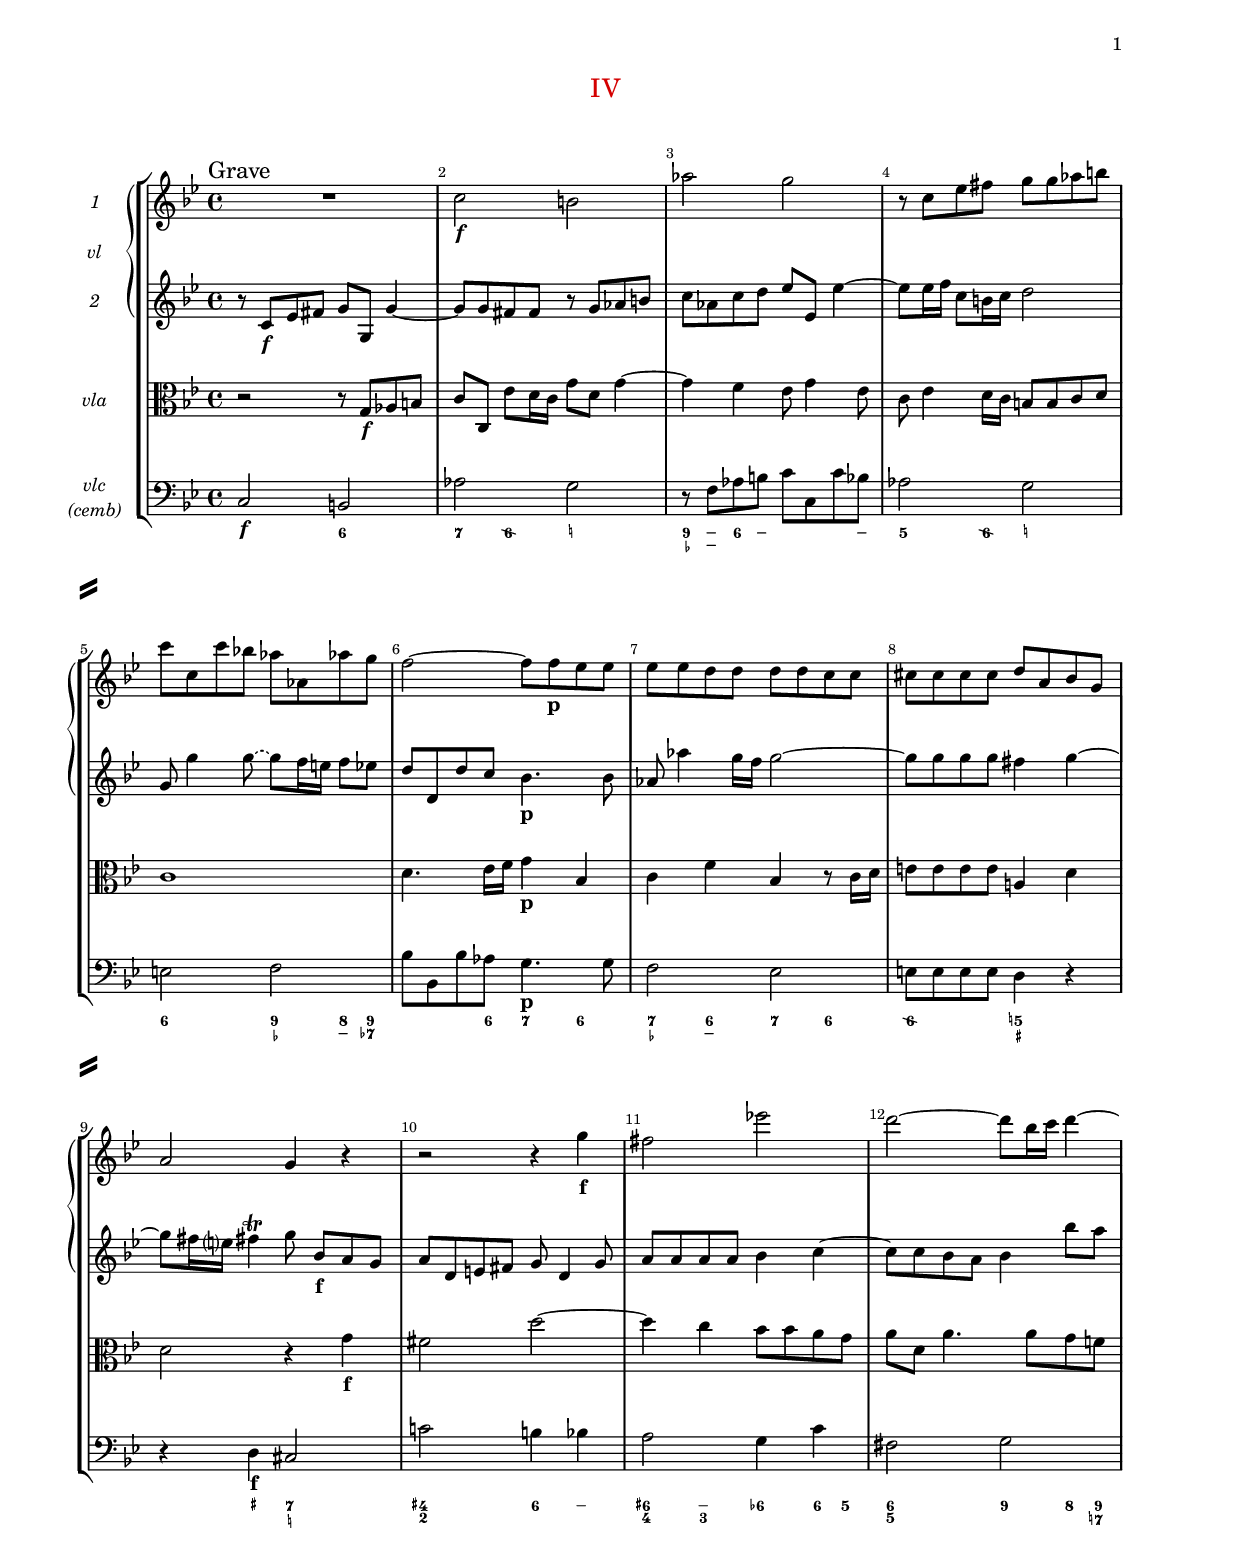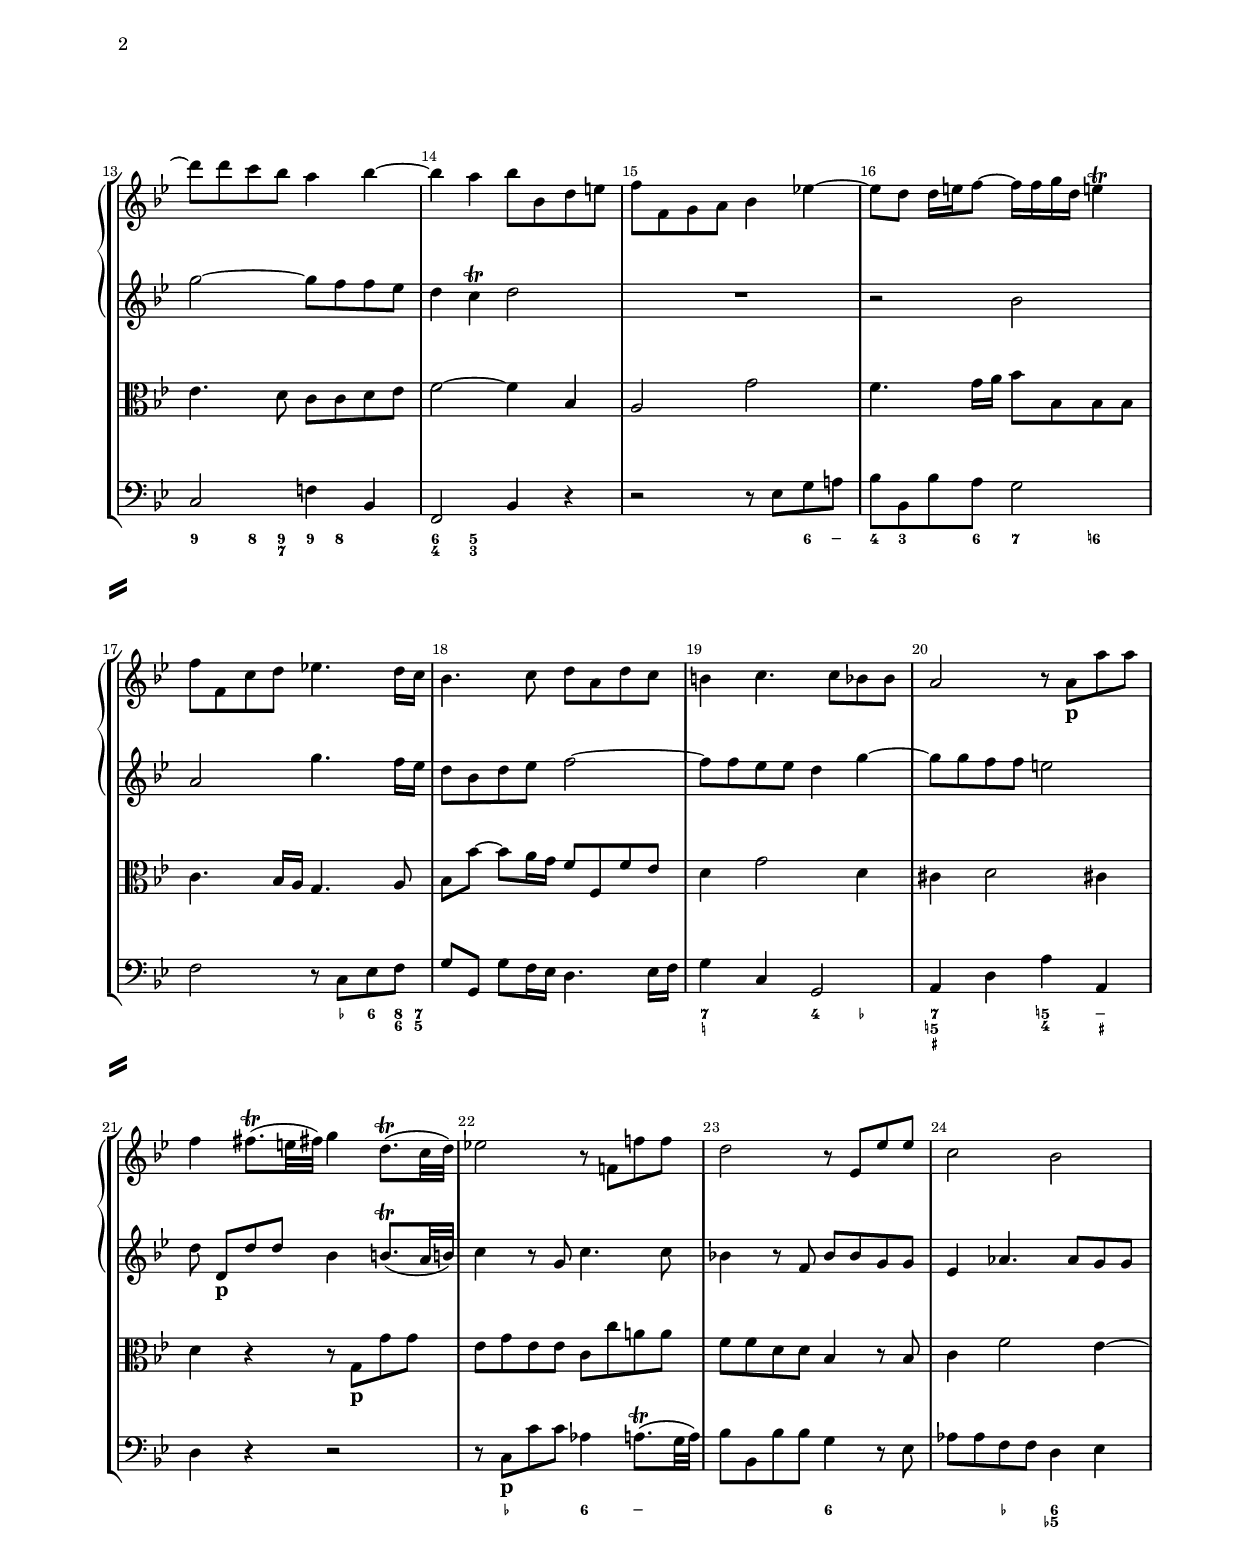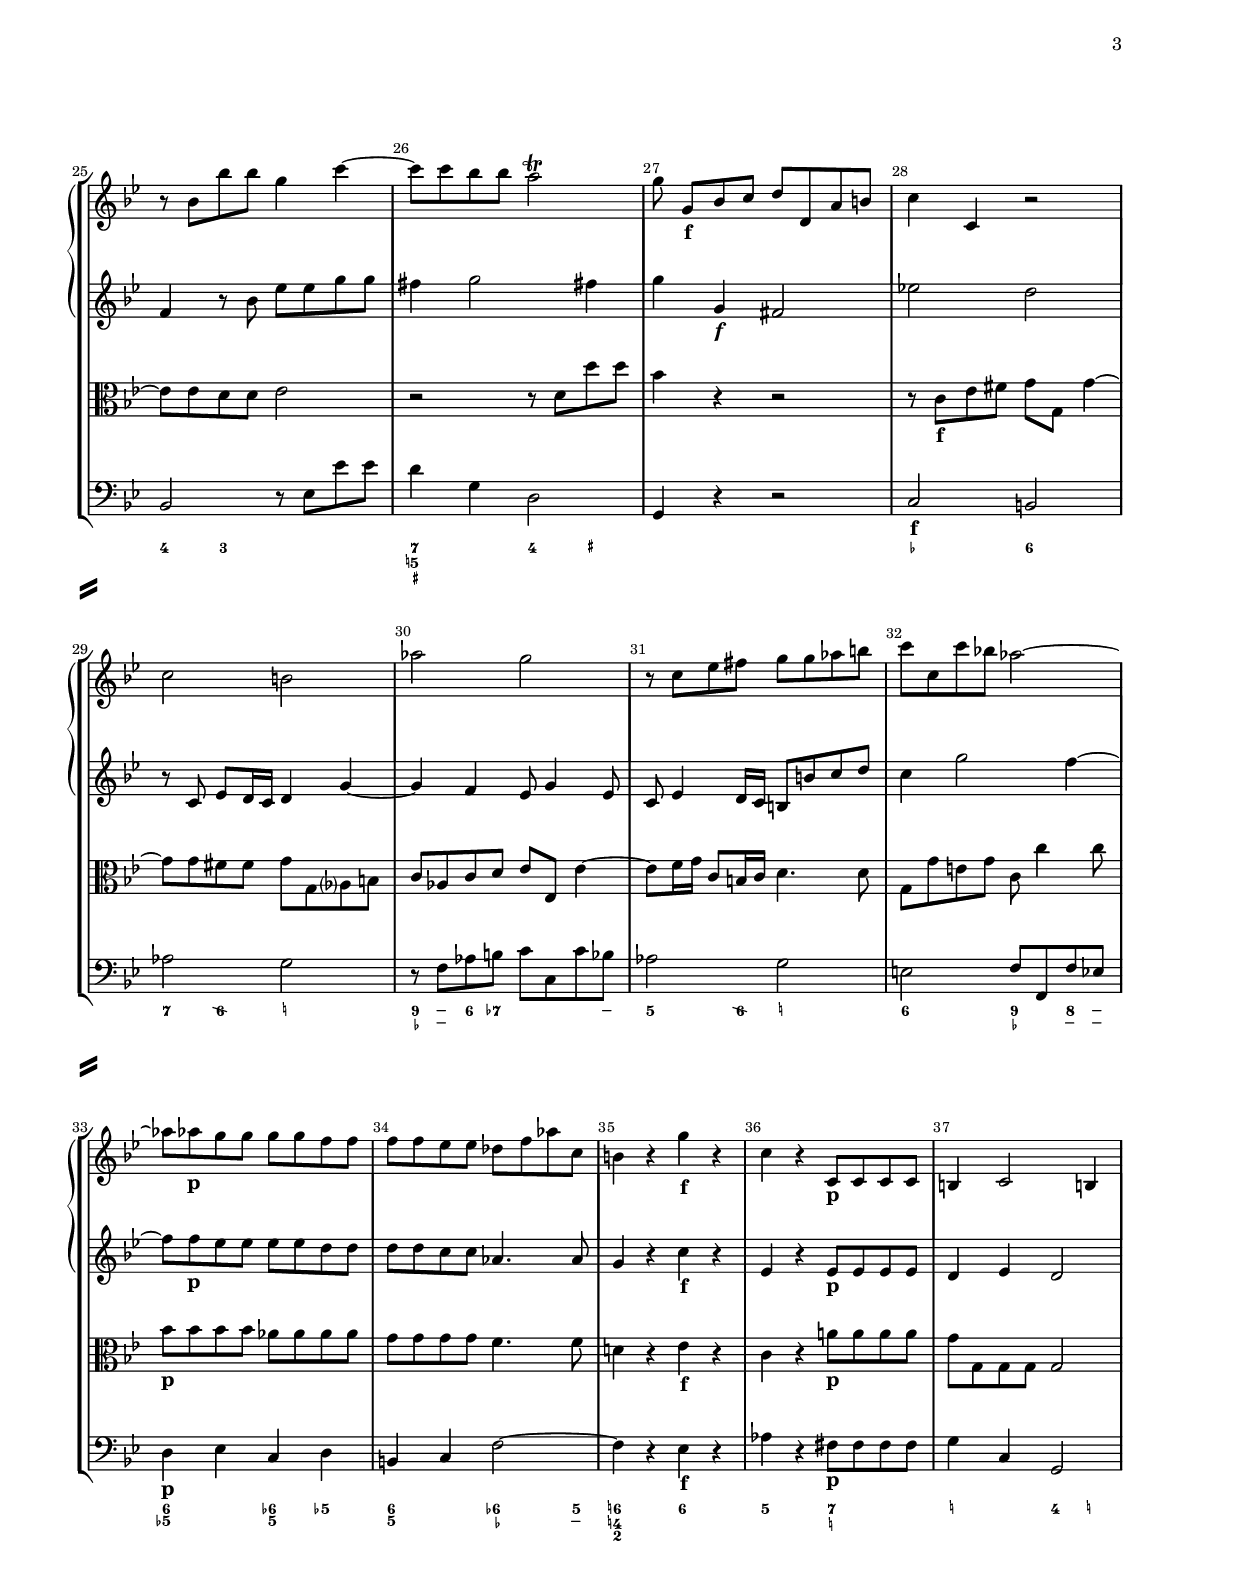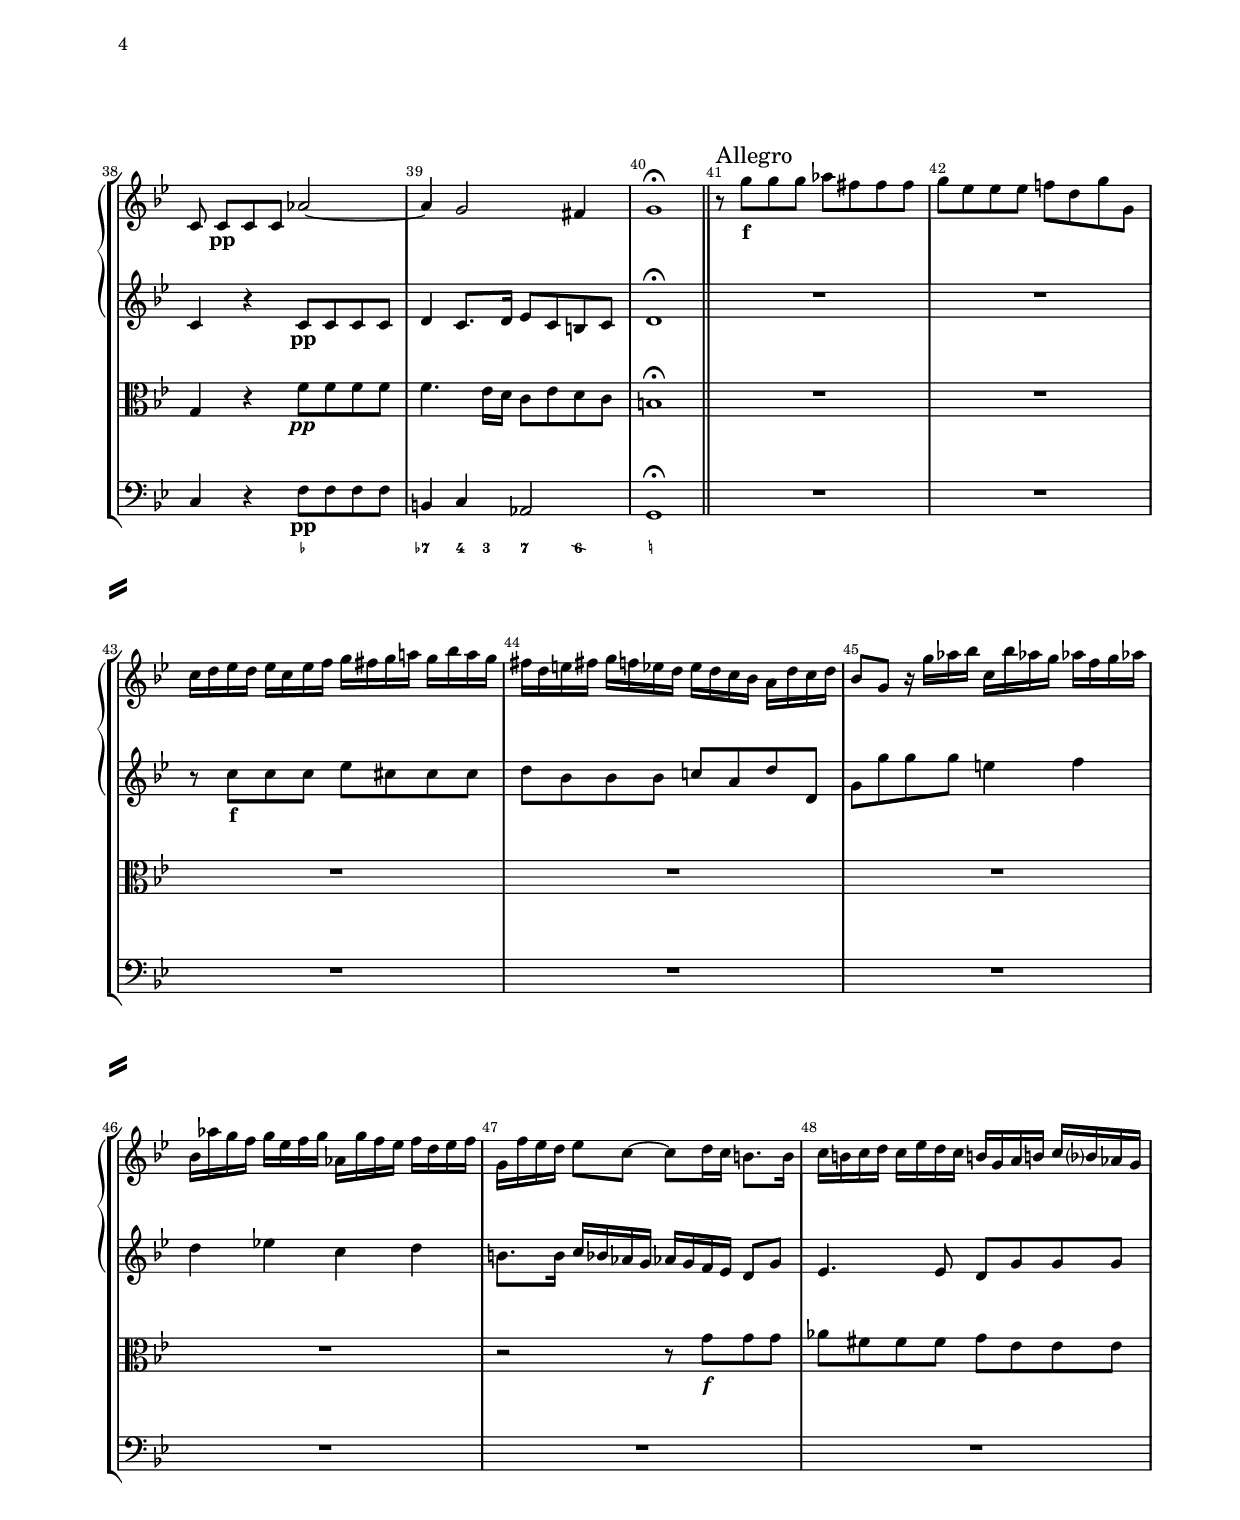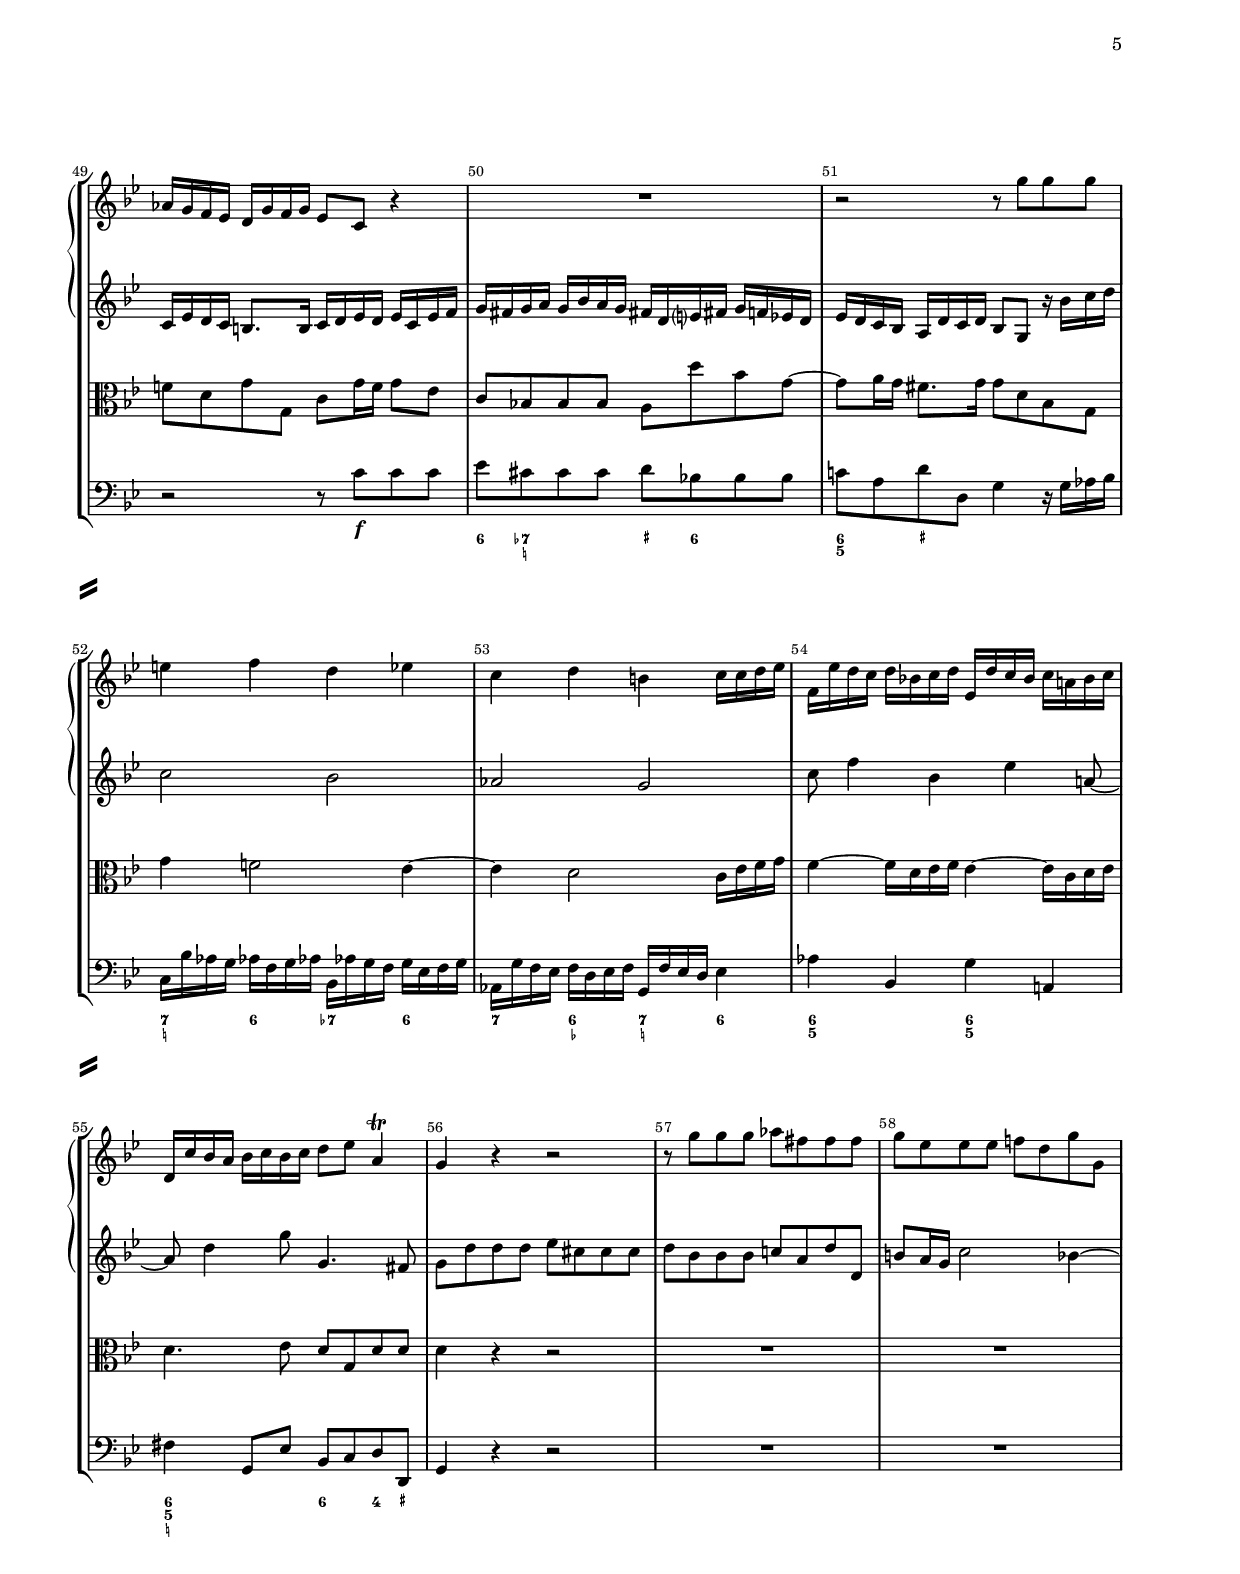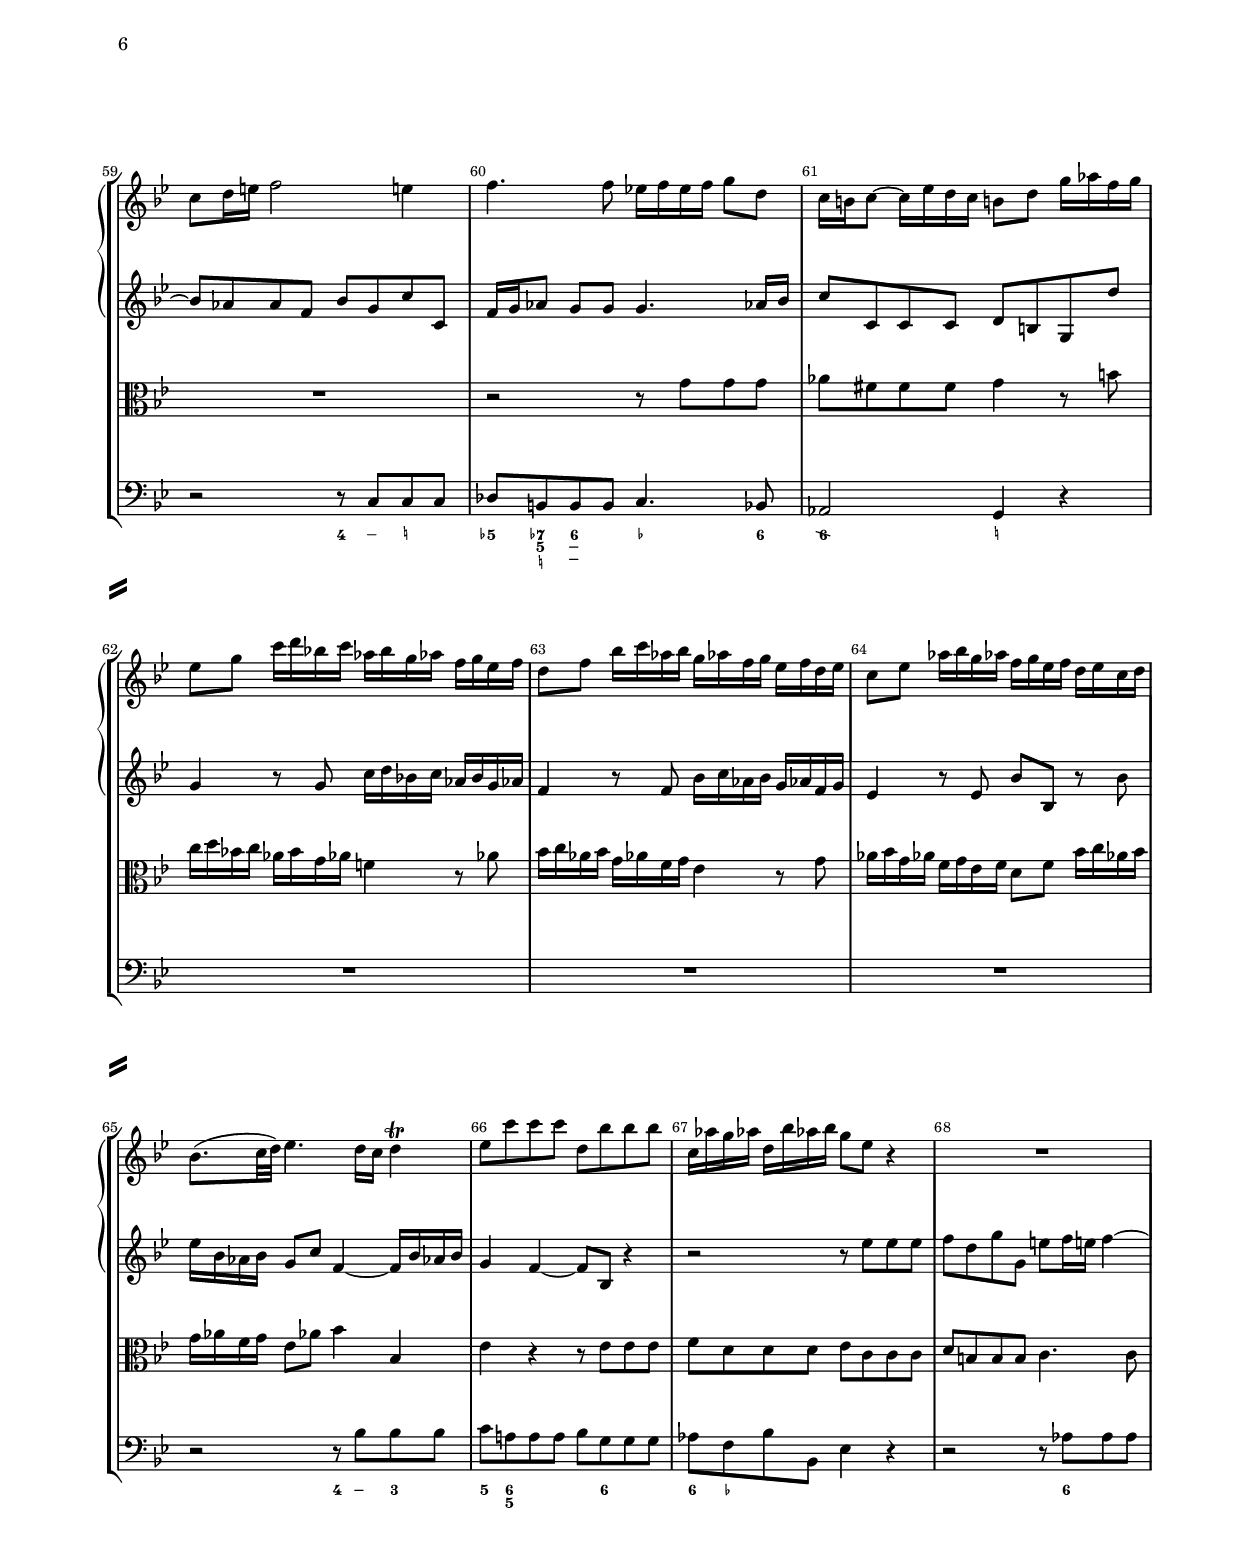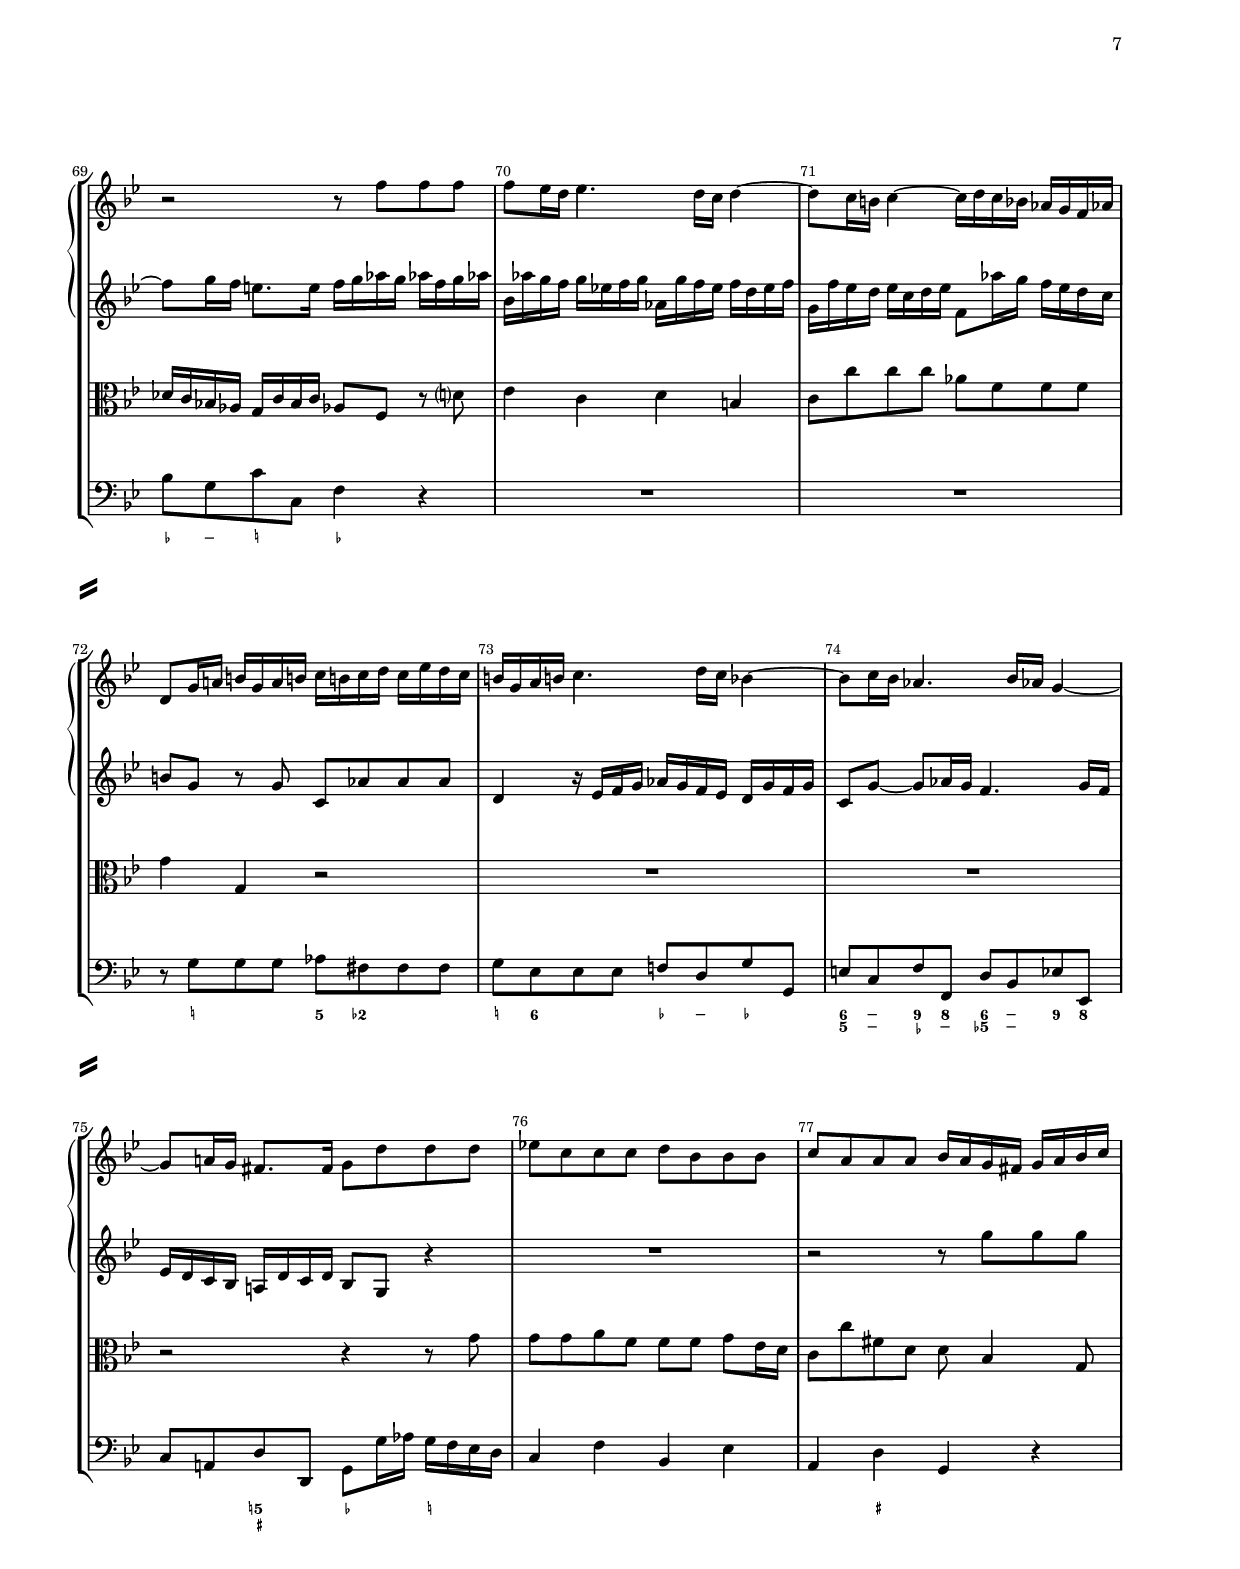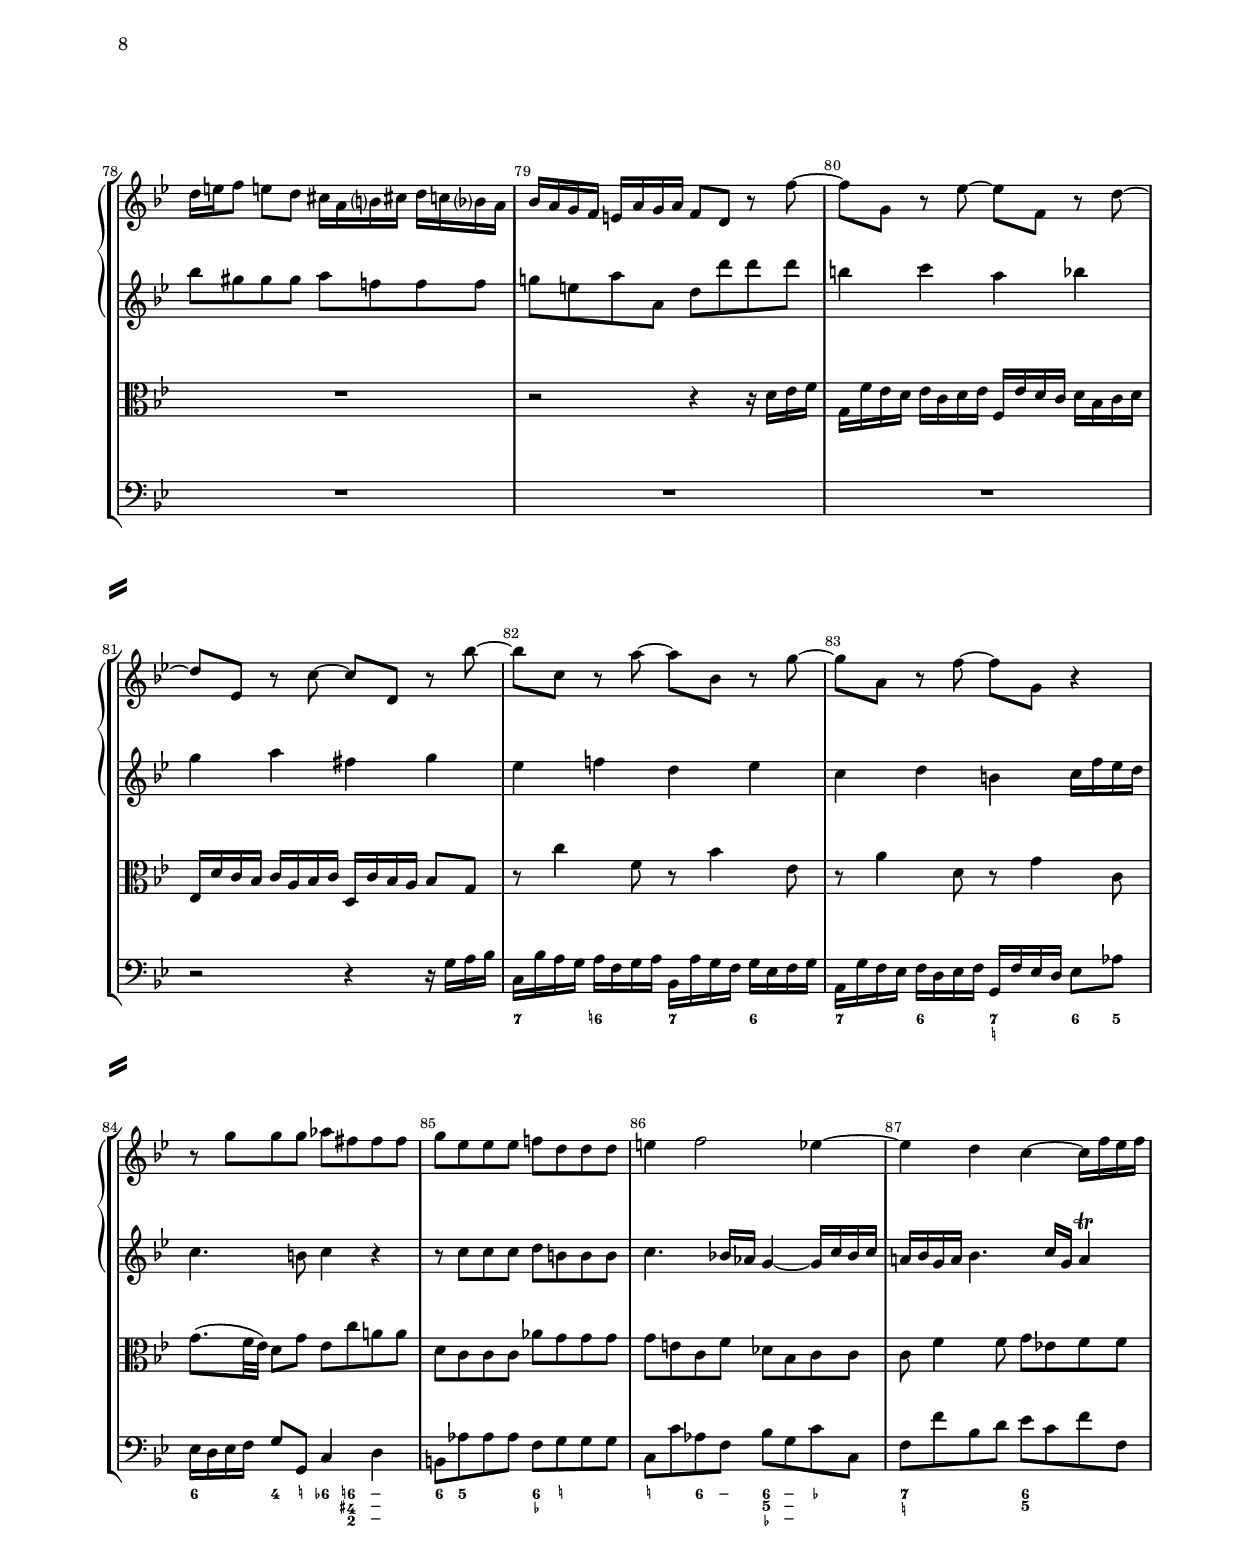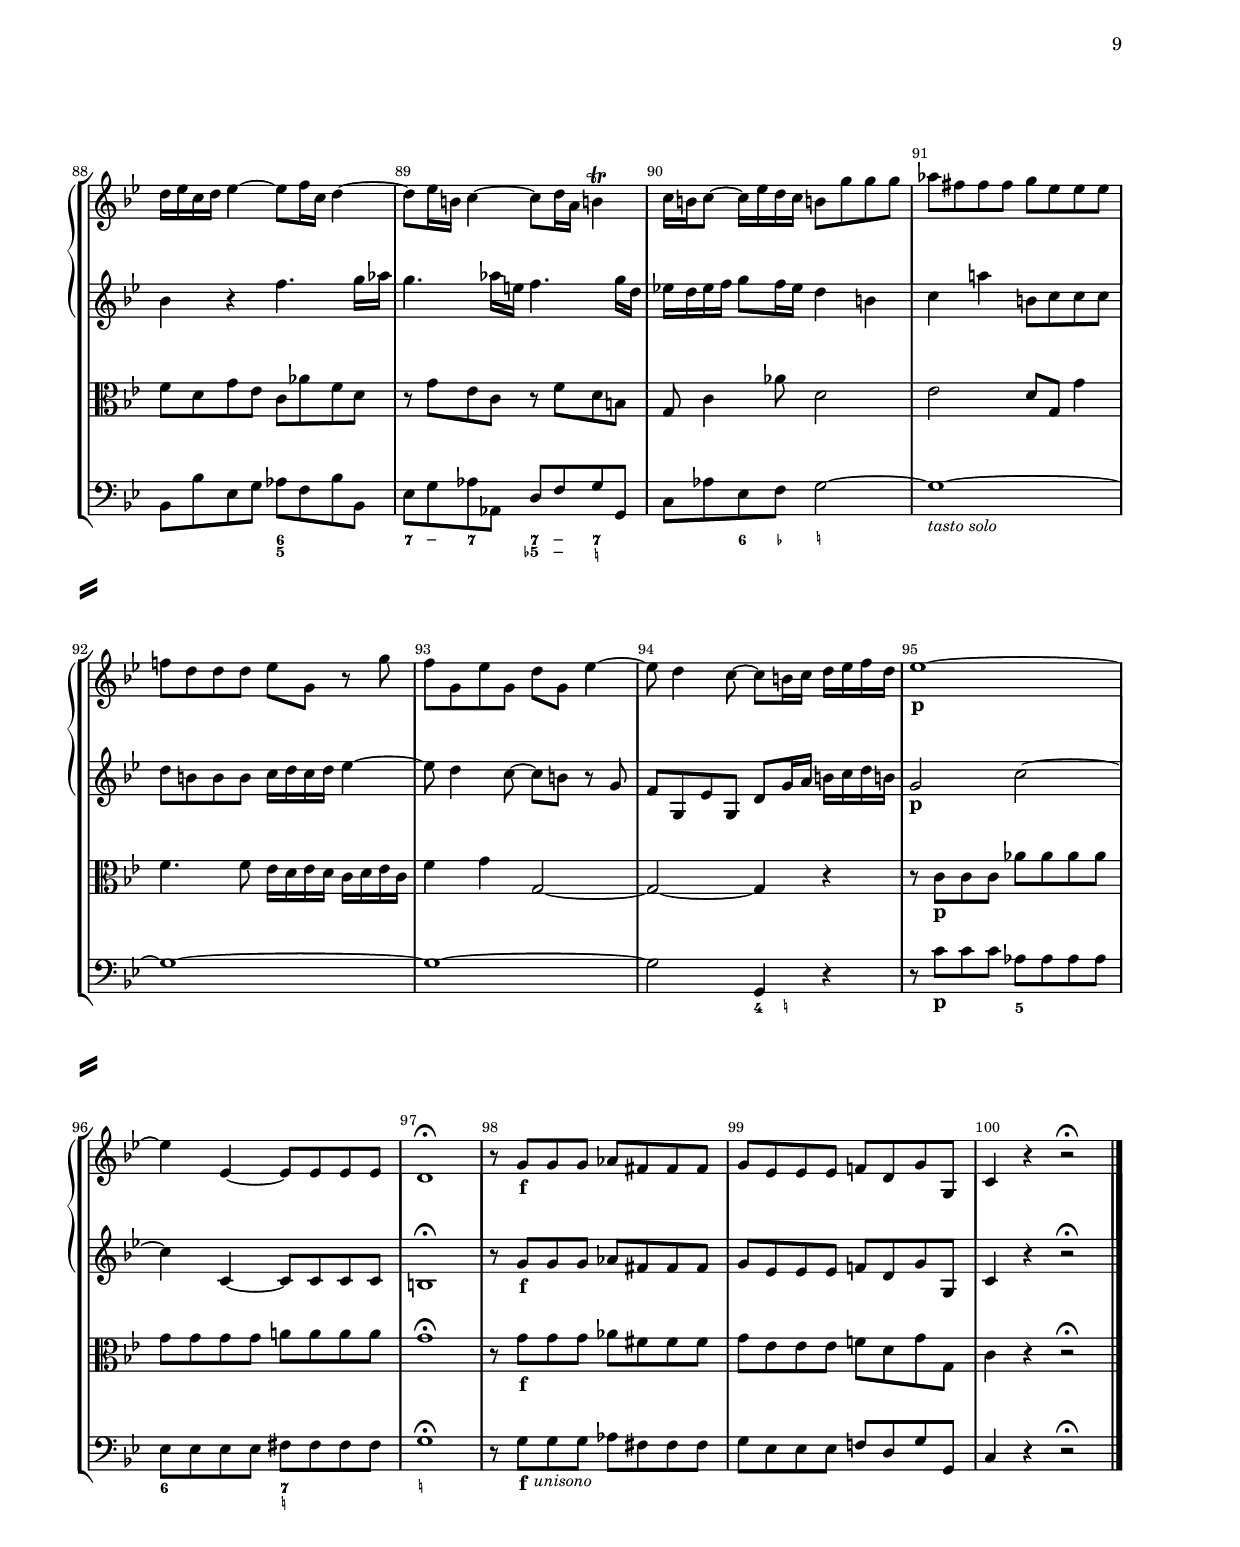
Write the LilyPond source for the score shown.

\version "2.22.0"

\include "../definitions.ly"

\paper {
  #(define (page-post-process layout pages) (ly:create-toc-file layout pages))
  systems-per-page = #3
}

#(set-global-staff-size 15.87)

\book {
  % \bookpart {
  %   \header {
  %     number = "I"
  %   }
  %   \paper { indent = 2.5\cm }
  %   \tocSection "1" "Larghetto – Vivace – Adagio"
  %   \score {
  %     <<
  %       \new StaffGroup <<
  %         \new GrandStaff \with { \smallGroupDistance } <<
  %           \set GrandStaff.instrumentName = "Violino"
  %           \new Staff {
  %             \set Staff.instrumentName = "I"
  %             \IViolinoI
  %           }
  %           \new Staff {
  %             \set Staff.instrumentName = "II"
  %             \IViolinoII
  %           }
  %         >>
  %         \new Staff {
  %           \set Staff.instrumentName = "Viola"
  %           \IViola
  %         }
  %         \new Staff {
  %           \set Staff.instrumentName = \markup \center-column { "Violoncello" "(Cembalo)" }
  %           % \transpose c c,
  %           \ICello
  %         }
  %         \new FiguredBass { \IBassFigures }
  %       >>
  %     >>
  %     \layout { }
  %     \midi { \tempo 4 = 80 }
  %   }
  % }
  % \bookpart {
  %   \header {
  %     number = "II"
  %   }
  %   \tocSection "2" "Largo – Allegro – Adagio"
  %   \score {
  %     <<
  %       \new StaffGroup <<
  %         \new GrandStaff \with { \smallGroupDistance } <<
  %           \set GrandStaff.instrumentName = "vl"
  %           \new Staff {
  %             \set Staff.instrumentName = "1"
  %             \IIViolinoI
  %           }
  %           \new Staff {
  %             \set Staff.instrumentName = "2"
  %             \IIViolinoII
  %           }
  %         >>
  %         \new Staff {
  %           \set Staff.instrumentName = "vla"
  %           \IIViola
  %         }
  %         \new Staff {
  %           \set Staff.instrumentName = \markup \center-column { "vlc" "(cemb)" }
  %           % \transpose c c,
  %           \IICello
  %         }
  %         \new FiguredBass { \IIBassFigures }
  %       >>
  %     >>
  %     \layout { }
  %     \midi { \tempo 4 = 90 }
  %   }
  % }
  % \bookpart {
  %   \header {
  %     number = "III"
  %   }
  %   \tocSection "3" "Adagio ma poco – Allegro"
  %   \score {
  %     <<
  %       \new StaffGroup <<
  %         \new GrandStaff \with { \smallGroupDistance } <<
  %           \set GrandStaff.instrumentName = "vl"
  %           \new Staff {
  %             \set Staff.instrumentName = "1"
  %             \IIIViolinoI
  %           }
  %           \new Staff {
  %             \set Staff.instrumentName = "2"
  %             \IIIViolinoII
  %           }
  %         >>
  %         \new Staff {
  %           \set Staff.instrumentName = "vla"
  %           \IIIViola
  %         }
  %         \new Staff {
  %           \set Staff.instrumentName = \markup \center-column { "vlc" "(cemb)" }
  %           % \transpose c c,
  %           \IIICello
  %         }
  %         \new FiguredBass { \IIIBassFigures }
  %       >>
  %     >>
  %     \layout { }
  %     \midi { \tempo 4 = 60 }
  %   }
  % }
  \bookpart {
    \header {
      number = "IV"
    }
    \tocSection "4" "Grave – Allegro"
    \score {
      <<
        \new StaffGroup <<
          \new GrandStaff \with { \smallGroupDistance } <<
            \set GrandStaff.instrumentName = "vl"
            \new Staff {
              \set Staff.instrumentName = "1"
              \IVViolinoI
            }
            \new Staff {
              \set Staff.instrumentName = "2"
              \IVViolinoII
            }
          >>
          \new Staff {
            \set Staff.instrumentName = "vla"
            \IVViola
          }
          \new Staff {
            \set Staff.instrumentName = \markup \center-column { "vlc" "(cemb)" }
            % \transpose c c,
            \IVCello
          }
          \new FiguredBass { \IVBassFigures }
        >>
      >>
      \layout { }
      \midi { \tempo 4 = 60 }
    }
  }
}
